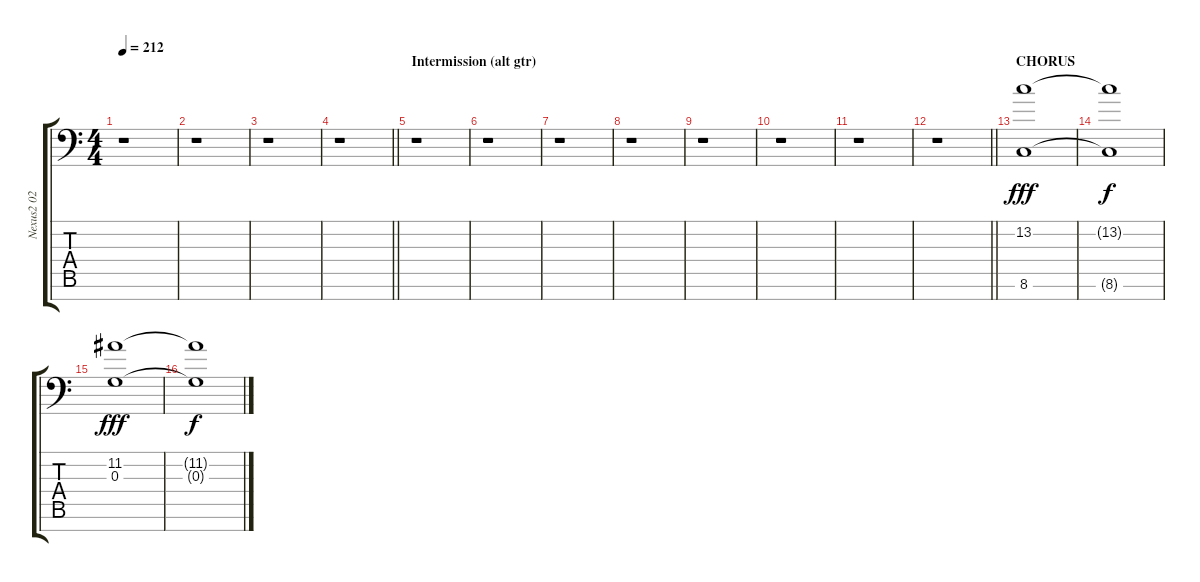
\track ("Nexus2 02" "Nexus2 02") {instrument lead2sawtooth}
\staff {score tabs}
\tuning (C8 B3 G3 D3 A2 E2 A-1) {hide}
\ts (4 4)
\tempo 212
\clef f4
\ks c
r.1{dy fff} |
r.1 |
r.1 |
\barLineRight lightlight
r.1 |
\section ("" "Intermission (alt gtr)")
r.1 |
r.1 |
r.1 |
r.1 |
r.1 |
r.1 |
r.1 |
\barLineRight lightlight
r.1 |
\section ("" "CHORUS")
(13.2 8.6).1 |
(13.2{t} 8.6{t}).1{dy f} |
(11.2 0.3).1{dy fff} |
(11.2{t} 0.3{t}).1{dy f}
